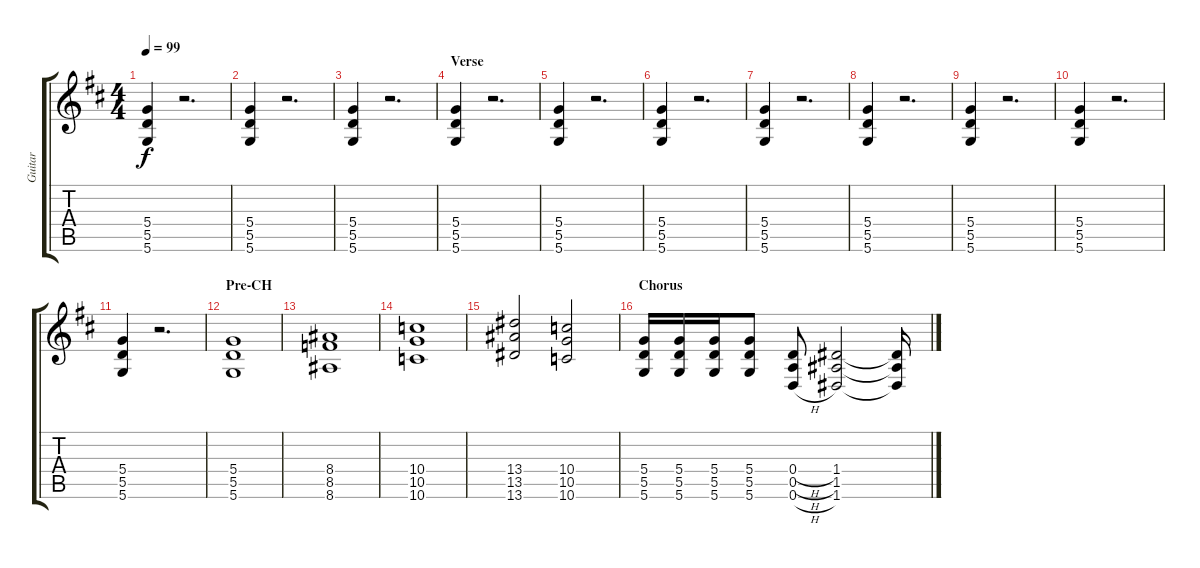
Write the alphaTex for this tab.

\track ("Guitar" "Guitar") {instrument distortionguitar}
\staff {score tabs}
\tuning (E4 B3 G3 D3 A2 D2) {hide}
\ts (4 4)
\tempo 99
\clef g2
\ks d
(5.4 5.5 5.6).4{dy f} r.2{d} |
(5.4 5.5 5.6).4 r.2{d} |
(5.4 5.5 5.6).4 r.2{d} |
\section ("" "Verse")
(5.4 5.5 5.6).4 r.2{d} |
(5.4 5.5 5.6).4 r.2{d} |
(5.4 5.5 5.6).4 r.2{d} |
(5.4 5.5 5.6).4 r.2{d} |
(5.4 5.5 5.6).4 r.2{d} |
(5.4 5.5 5.6).4 r.2{d} |
(5.4 5.5 5.6).4 r.2{d} |
(5.4 5.5 5.6).4 r.2{d} |
\section ("" "Pre-CH")
(5.4 5.5 5.6).1 |
(8.4 8.5 8.6).1 |
(10.4 10.5 10.6).1 |
(13.4 13.5 13.6).2 (10.4 10.5 10.6).2 |
\section ("" "Chorus")
(5.4 5.5 5.6).16 (5.4 5.5 5.6).16 (5.4 5.5 5.6).16 (5.4 5.5 5.6).8 (0.4{h} 0.5{h} 0.6{h}).8 (1.4 1.5 1.6).2 (1.4{t} 1.5{t} 1.6{t}).16
